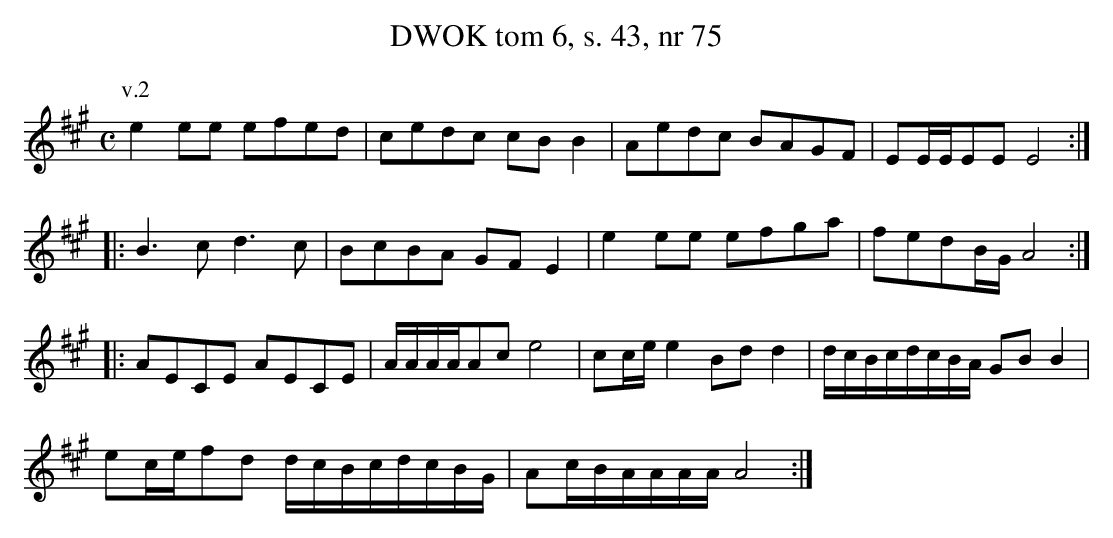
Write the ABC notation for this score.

X:1
T:DWOK tom 6, s. 43, nr 75
L:1/16
M:C
K:A
P:v.2
e4e2e2 e2f2e2d2|c2e2d2c2 c2B2B4|A2e2d2c2 B2A2G2F2|E2EEE2E2 E8::
B6c2 d6c2|B2c2B2A2 G2F2E4|e4e2e2 e2f2g2a2|f2e2d2BG A8::
A2E2C2E2 A2E2C2E2|AAAAA2c2 e8|c2cee4 B2d2d4|dcBcdcBA G2B2B4|
e2cef2d2 dcBcdcBG|A2cBAAAA A8:|
